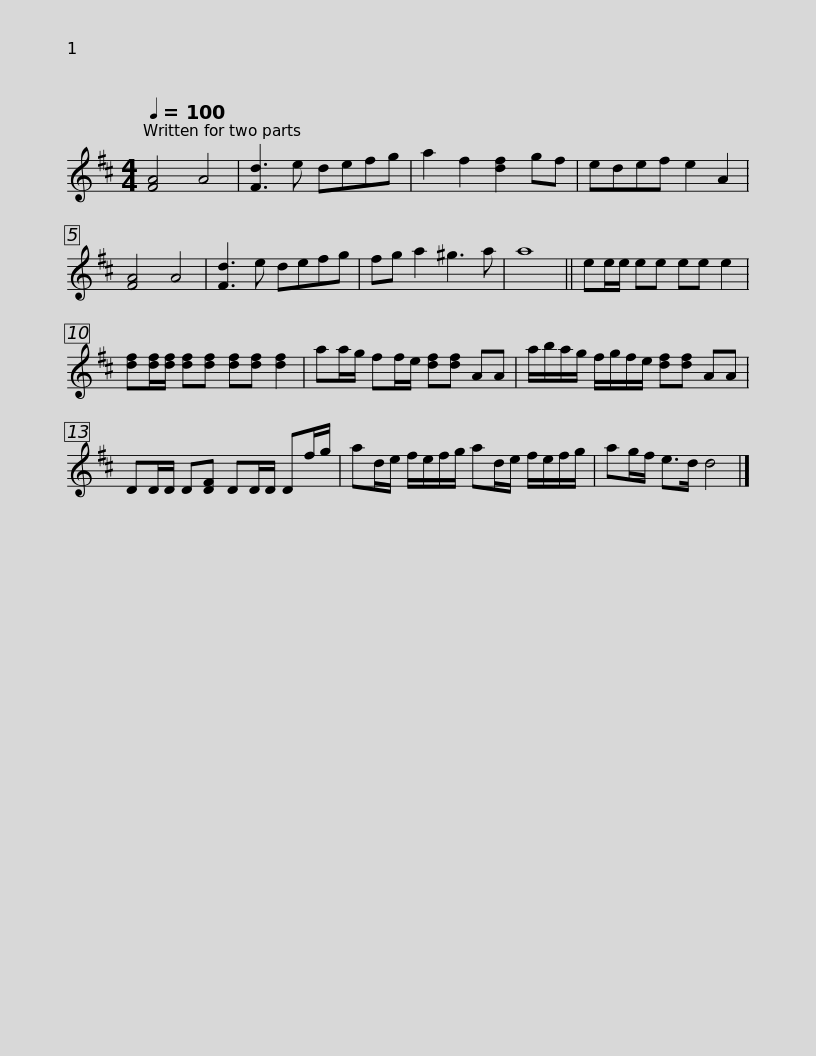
X:1
L:1/8
Q:1/4=100
M:4/4
I:linebreak $
K:D
V:1 treble
V:1
 [FA]4 A4 | [Fd]3 e defg | a2 f2 [df]2 gf | edef e2 A2 | [FA]4 A4 | %5
 [Fd]3 e defg | fg a2 ^g3 a | a8 ||$ ee/e/ ee ee e2 | [df][df]/[df]/ [df][df] [df][df] [df]2 | %10
 aa/g/ ff/e/ [df][df] AA | a/b/a/g/ f/g/f/e/ [df][df] AA |$ DD/D/ D[DF] DD/D/ Df/g/ | ad/e/ f/e/f/g/ ad/e/ f/e/f/g/ | ag/f/ e>d d4 |] %15
